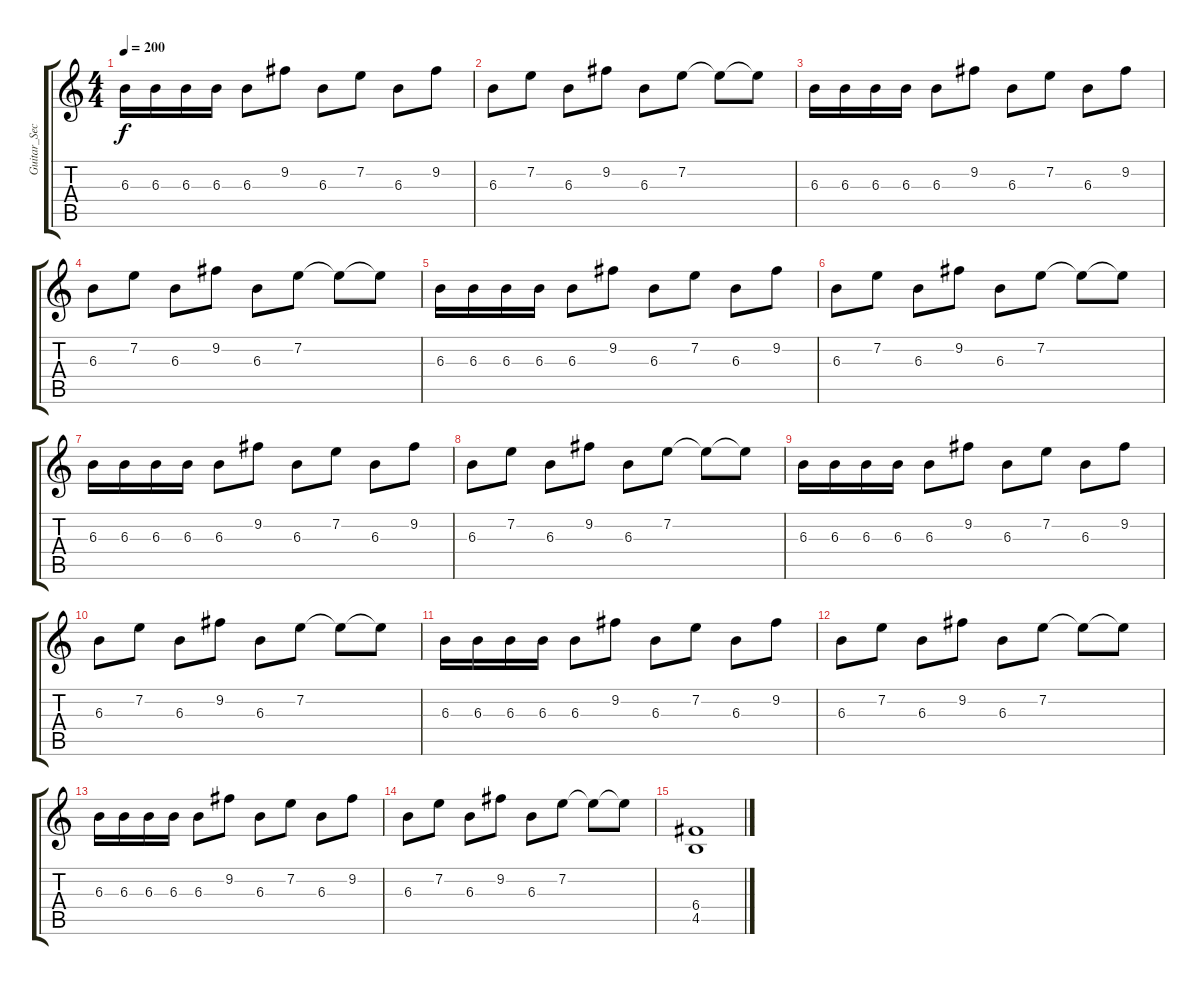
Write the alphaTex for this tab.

\track ("Guitar_Second" "Guitar_Sec") {instrument distortionguitar}
\staff {score tabs}
\tuning (D4 A3 F3 C3 G2 C2) {hide}
\ts (4 4)
\tempo 200
\clef g2
\ks c
6.3.16{dy f} 6.3.16 6.3.16 6.3.16 6.3.8 9.2.8 6.3.8 7.2.8 6.3.8 9.2.8 |
6.3.8 7.2.8 6.3.8 9.2.8 6.3.8 7.2.8 7.2{t}.8 7.2{t}.8 |
6.3.16 6.3.16 6.3.16 6.3.16 6.3.8 9.2.8 6.3.8 7.2.8 6.3.8 9.2.8 |
6.3.8 7.2.8 6.3.8 9.2.8 6.3.8 7.2.8 7.2{t}.8 7.2{t}.8 |
6.3.16 6.3.16 6.3.16 6.3.16 6.3.8 9.2.8 6.3.8 7.2.8 6.3.8 9.2.8 |
6.3.8 7.2.8 6.3.8 9.2.8 6.3.8 7.2.8 7.2{t}.8 7.2{t}.8 |
6.3.16 6.3.16 6.3.16 6.3.16 6.3.8 9.2.8 6.3.8 7.2.8 6.3.8 9.2.8 |
6.3.8 7.2.8 6.3.8 9.2.8 6.3.8 7.2.8 7.2{t}.8 7.2{t}.8 |
6.3.16 6.3.16 6.3.16 6.3.16 6.3.8 9.2.8 6.3.8 7.2.8 6.3.8 9.2.8 |
6.3.8 7.2.8 6.3.8 9.2.8 6.3.8 7.2.8 7.2{t}.8 7.2{t}.8 |
6.3.16 6.3.16 6.3.16 6.3.16 6.3.8 9.2.8 6.3.8 7.2.8 6.3.8 9.2.8 |
6.3.8 7.2.8 6.3.8 9.2.8 6.3.8 7.2.8 7.2{t}.8 7.2{t}.8 |
6.3.16 6.3.16 6.3.16 6.3.16 6.3.8 9.2.8 6.3.8 7.2.8 6.3.8 9.2.8 |
6.3.8 7.2.8 6.3.8 9.2.8 6.3.8 7.2.8 7.2{t}.8 7.2{t}.8 |
(6.4 4.5).1
